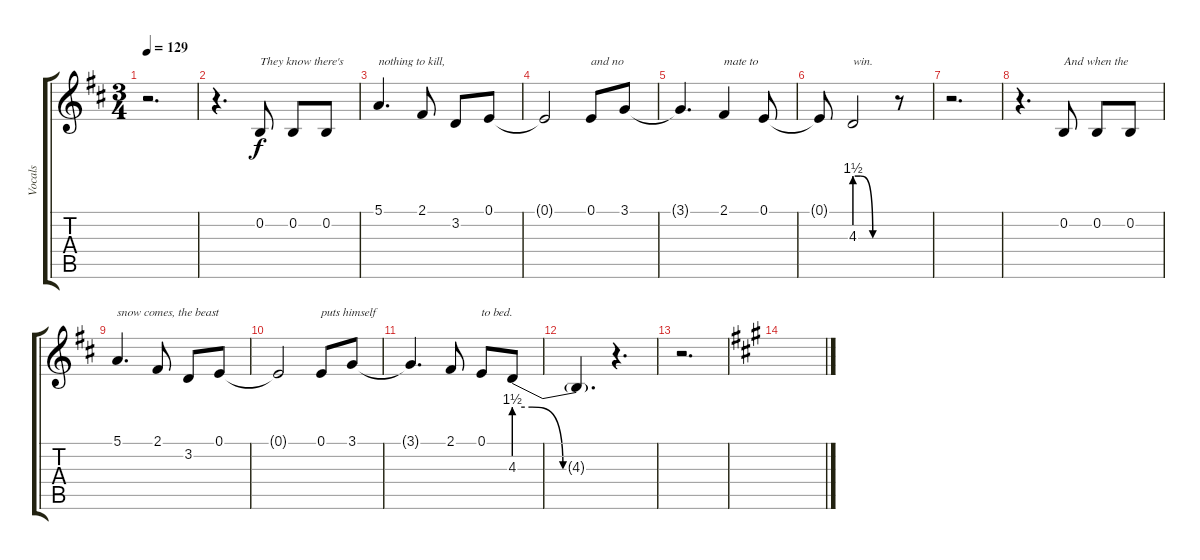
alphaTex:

\track ("Vocals" "Vocals") {instrument fx5brightness}
\staff {score tabs}
\tuning (E4 B3 G3 D3 A2 E2) {hide}
\ts (3 4)
\tempo 129
\clef g2
\ks bminor
r.2{d dy f} |
r.4{d} 0.2.8{txt "They know there's"} 0.2.8 0.2.8 |
5.1.4{d txt "nothing to kill,"} 2.1.8 3.2.8 0.1.8 |
0.1{t}.2 0.1.8{txt "and no"} 3.1.8 |
3.1{t}.4{d} 2.1.4{txt "mate to"} 0.1.8 |
0.1{t}.8 4.3{be (custom 0 6 10 6 30 0 60 0)}.2{txt "win."} r.8 |
r.2{d} |
r.4{d} 0.2.8{txt "And when the"} 0.2.8 0.2.8 |
5.1.4{d txt "snow comes, the beast"} 2.1.8 3.2.8 0.1.8 |
0.1{t}.2 0.1.8{txt "puts himself"} 3.1.8 |
3.1{t}.4{d} 2.1.8 0.1.8{txt "to bed."} 4.3{be (custom 0 6 11 6 30 0 60 0)}.8 |
4.3{t}.4{d} r.4{d} |
r.2{d} |
\ks f#minor
